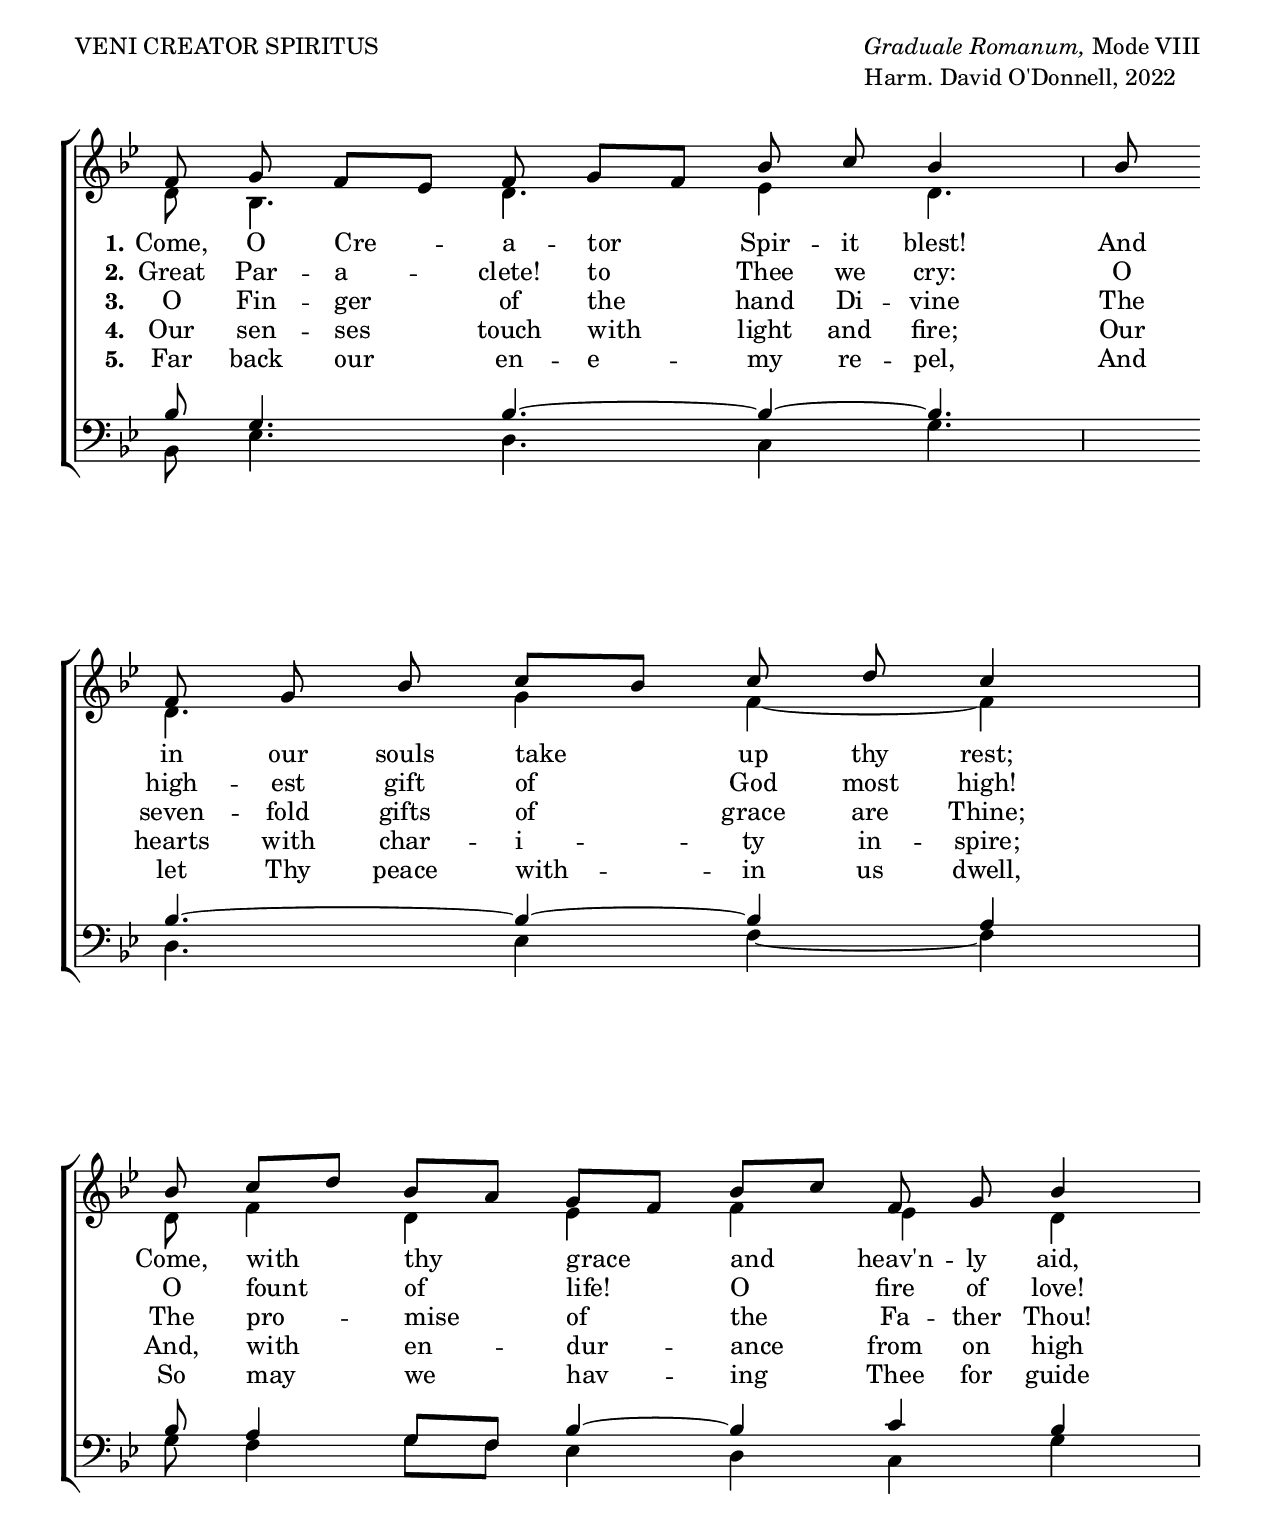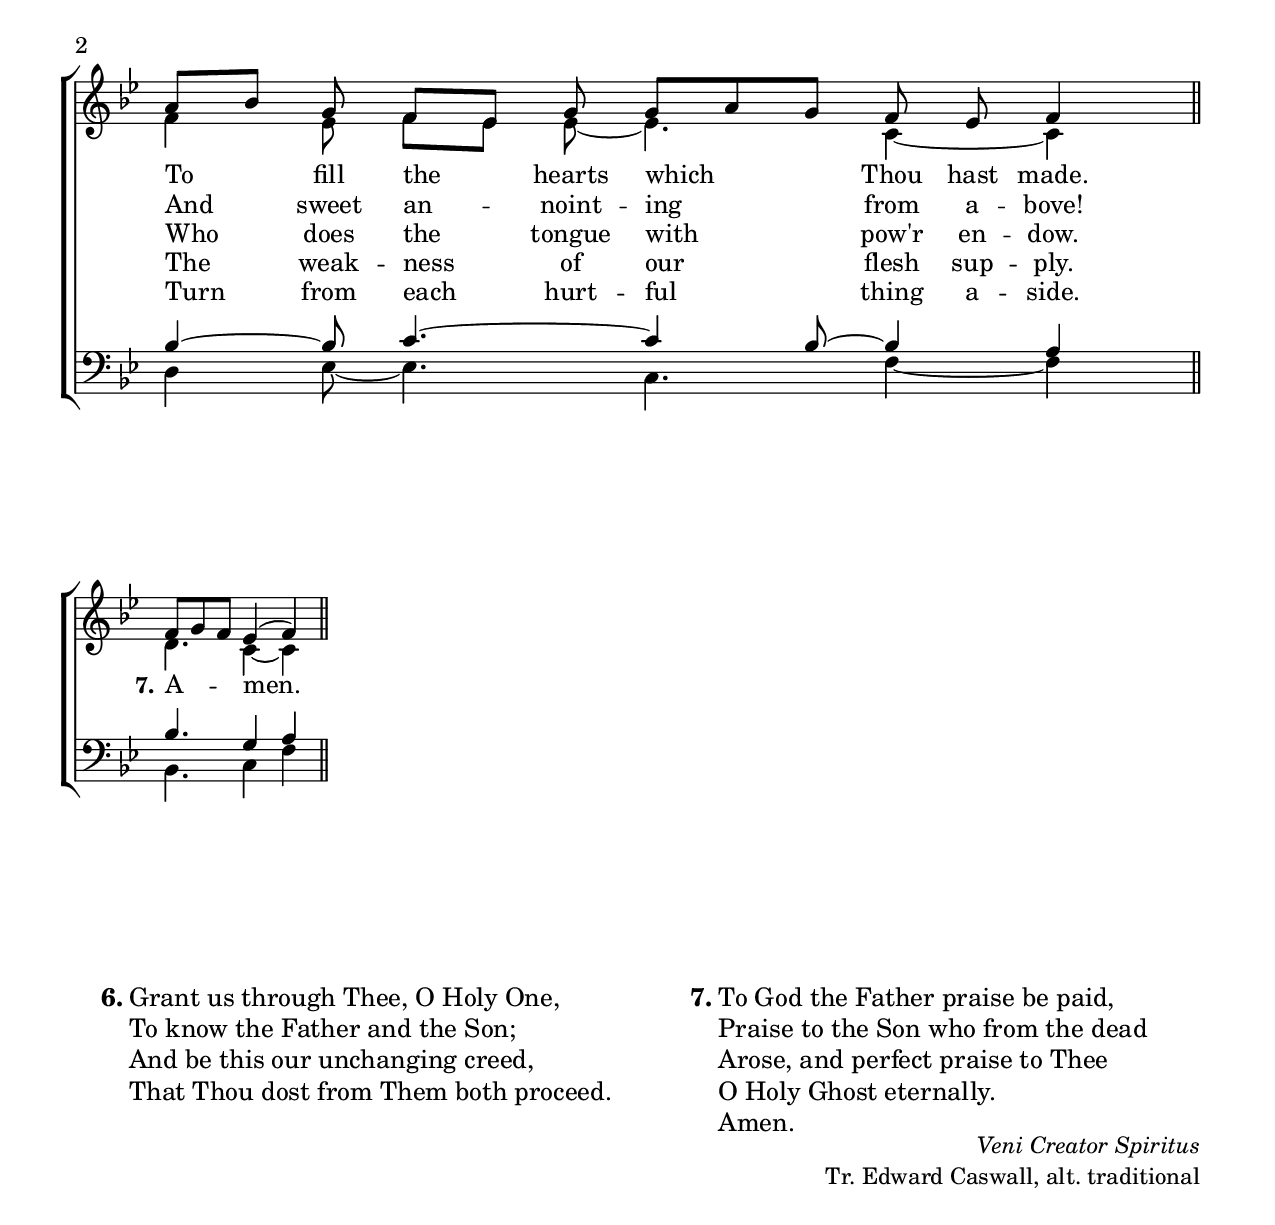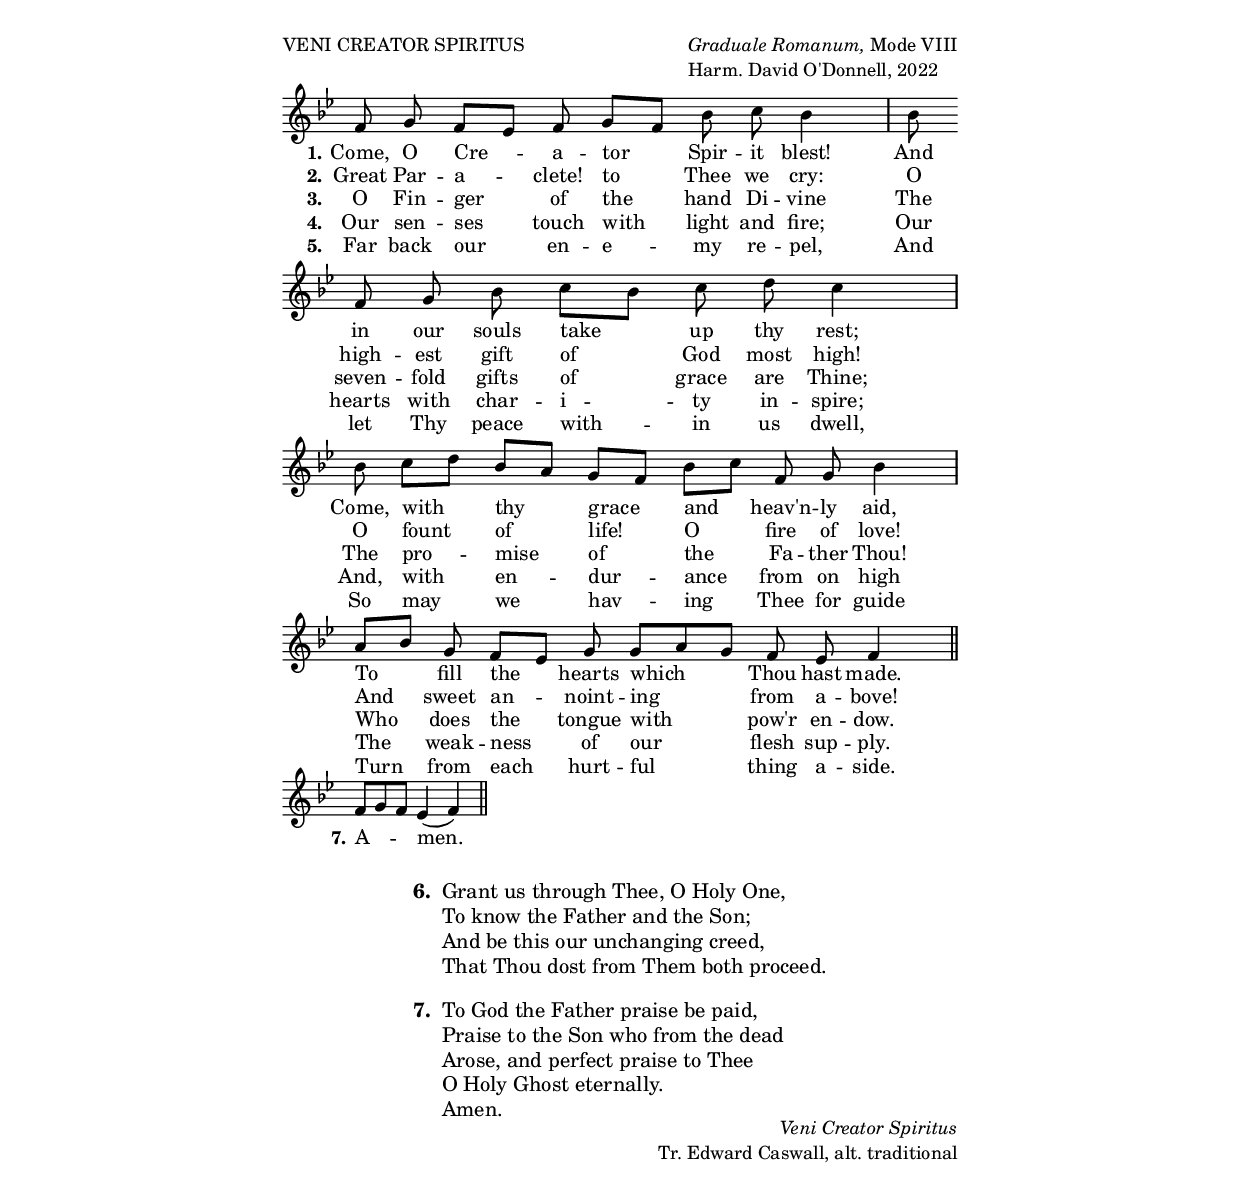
%{
The music and poetry produced by this source code are believed to be in the public domain in the United States.
The source code itself is licensed under a Creative Commons Attribution-NonCommercial 4.0 International License:
http://creativecommons.org/licenses/by-nc/4.0/

Musicam Ecclesiae - sites.google.com/site/musicamecclesiae
%}

\version "2.18.2"
\include "english.ly"
\include "hymn_definitions.ly"

top = \markup {
  \fill-line {
    \column {
      \line {VENI CREATOR SPIRITUS}
    }
    \column{
      \line {\italic "Graduale Romanum," Mode VIII}
      \line {Harm. David O'Donnell, 2022}
    }
  }
}

bottom = \markup  {
  \fill-line {
    \null
    \right-column {
      \line {\italic "Veni Creator Spiritus"}
      \line {Tr. Edward Caswall, alt. traditional}
    }
  }
}

\header {
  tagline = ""
}

global = {
  \key bf \major
  \cadenzaOn
  \autoBeamOff
  \set Staff.midiInstrument = "church organ"
}

melody = \relative c' {
  \global
  f8 g f[ ef] f g[ f] bf c bf4 \hb
  bf8 \bar "" \break f g bf c[ bf] c d c4 \bar "|" \break 
  bf8 c[ d] bf[ a] g[ f] bf[ c] f, g bf4 \hb \break
  a8[ bf] g f[ ef] g g[ a g] f ef f4 \bar "||" \break
  f8[ g f] ef4( f) \bar "||"
}

alto = \relative c' {
	\global
  d8 bf4. d4. ef4 d4.
  d4. g4 f4~ f
  d8 f4 d ef f ef d
  f ef8 f8[ ef] ef~ ef4. c4~ c
  
  d4. c4~ c
%{
	d4~ d4.~ d4 ef d4.
	f4. g4 f~ f~ 
	f~ f d ef f ef d~ 
	d4. r4 r8 d4. c4~ c4.

	d4. bf4 c
%}
}

tenor = \relative c' {
	\global
  bf8 g4. bf~ bf4~ bf4.
  bf4.~ bf4~ bf4 a
  bf8 a4 g8[ f] bf4~ bf c bf
  bf4~ bf8 c4.~ c4 bf8~ bf4 a
  
  bf4. g4 a
	
     %{   bf4~ bf4. a4 g f4.
	bf4.~ bf4 bf4 a 
	g a bf2~ bf4 c bf4~ 
	bf4. bf~ bf~ bf4 a4.
	
	bf4. g4 a
     %}
}

bass = \relative c {
	\global
	  bf8 ef4. d4. c4 g'4.
	  d4. ef4 f~ f
	  g8 f4 g8[ f] ef4 d c g'
	  d4 ef8~ ef4. c4. f4~ f
	  
	  bf,4. c4 f
	
	%{
	bf4~ bf4.~ bf2~ bf4.
	d ef4 f~ f~
	f~ f4 g2 d4 c g' 
	bf4. g4. ef4. f4 f4. 
	
	f4.~ f4~ f %}
}

verseOne = \lyricmode {
  \set stanza = "1."
  Come, O Cre -- a -- tor Spir -- it blest!
  And in our souls take up thy rest; 
  Come, with thy grace and heav'n -- ly aid, 
  To fill the hearts which Thou hast made.
}

verseTwo = \lyricmode {
  \set stanza = "2."
  Great Par -- a -- clete! to Thee we cry: 
  O high -- est gift of God most high! 
  O fount of life! O fire of love! 
  And sweet an -- noint -- ing from a -- bove!
}

verseThree = \lyricmode {
  \set stanza = "3."
  O Fin -- ger of the hand Di -- vine
  The seven -- fold gifts of grace are Thine;
  The pro -- mise of the Fa -- ther Thou!
  Who does the tongue with pow'r en -- dow.
}


verseFour = \lyricmode {
  \set stanza = "4."
  Our sen -- ses touch with light and fire; 
  Our hearts with char -- i -- ty in -- spire; 
  And, with en -- dur -- ance from on high 
  The weak -- ness of our flesh sup -- ply.
}

verseFive = \lyricmode {
  \set stanza = "5."
  Far back our en -- e -- my re -- pel,
  And let Thy peace with -- in us dwell, 
  So may we hav -- ing Thee for guide 
  Turn from each hurt -- ful thing a -- side.
  
  \set stanza = "7." A -- men.
}

verseSix = \lyricmode {
  \set stanza = "6."
  Grant us through Thee, O Ho -- ly One,
  To know the Fa -- ther and the Son;
  And be this our un -- chang -- ing creed,
  That Thou dost from Them both pro -- ceed.
}

verseSeven = \lyricmode {
  \set stanza = "7."
  To God the Fa -- ther praise be paid, 
  Praise to the Son who from the dead 
  A -- rose, and per -- fect praise to Thee
  O Ho -- ly Ghost e -- ter -- nal -- ly. 

  
}

\book {
  \include "hymn_paper_multipage.ly"
  \header {
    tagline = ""
  }
  \top
  \score {
    \new ChoirStaff <<
      \new Staff  <<
        \new Voice = "soprano" { \voiceOne \melody }
        \new Voice = "alto" { \voiceTwo \alto }
      >>
      \new Lyrics  \lyricsto soprano \verseOne
      \new Lyrics  \lyricsto soprano \verseTwo
      \new Lyrics  \lyricsto soprano \verseThree
      \new Lyrics \lyricsto soprano \verseFour
      \new Lyrics \lyricsto soprano \verseFive
      \new Staff  <<
        \clef bass
        \new Voice = "tenor" { \voiceOne \tenor }
        \new Voice = "bass" { \voiceTwo \bass }
      >>
    >>
    \midi {
      \context {
        \Score
        tempoWholesPerMinute = #(ly:make-moment 80 4)
      }
    }
    \include "hymn_layout_ragged.ly"
  }
  \markup {
    \large {
      \fill-line {
        \hspace #0.1 % moves the column off the left margin;
        % can be removed if space on the page is tight
        \column {
          \line {
            \bold "6."
            \column {
              "Grant us through Thee, O Holy One,"
              "To know the Father and the Son;"
              "And be this our unchanging creed,"
              "That Thou dost from Them both proceed."
            }
          }
        }
        \hspace #0.1  % adds horizontal spacing between columns;
        % if they are still too close, add more " " pairs
        % until the result looks good
        \column {
          \line {
            \bold "7."
            \column {
              "To God the Father praise be paid," 
              "Praise to the Son who from the dead" 
              "Arose, and perfect praise to Thee"
              "O Holy Ghost eternally." 
              "Amen."
            }
          }
        }
        \hspace #0.1 % gives some extra space on the right margin;
        % can be removed if page space is tight
      }
    }
  }
  \bottom
}

%%%%%%
%%%%%%
%%%%%%
#(define output-suffix "Melody")
\book {
  \include "lilypond-book-preamble.ly"
  \include "hymn_melody_paper.ly"
  \top
  \score {
    %\transpose c bf,
    <<
      \new Voice = "tune" {
        \melody
      }
      \new Lyrics \lyricsto "tune" { \verseOne }
      \new Lyrics \lyricsto "tune" { \verseTwo }
      \new Lyrics \lyricsto "tune" { \verseThree }
      \new Lyrics \lyricsto "tune" { \verseFour}
      \new Lyrics \lyricsto "tune" { \verseFive }
    >>
    \include "hymn_layout_ragged.ly"
  }
  \markup {
    \large {
      \fill-line {
        \hspace #1.0
        \column {
          \line {
            \bold "6. "
            \column {
              "Grant us through Thee, O Holy One,"
              "To know the Father and the Son;"
              "And be this our unchanging creed,"
              "That Thou dost from Them both proceed."
            }
          }
          \vspace #1
          \line {
            \bold "7. "
            \column {
              "To God the Father praise be paid," 
              "Praise to the Son who from the dead" 
              "Arose, and perfect praise to Thee"
              "O Holy Ghost eternally." 
              "Amen." 
            }
          }
        }
        \hspace #1.0

      }
    }
  }
  
 
  \bottom
}
